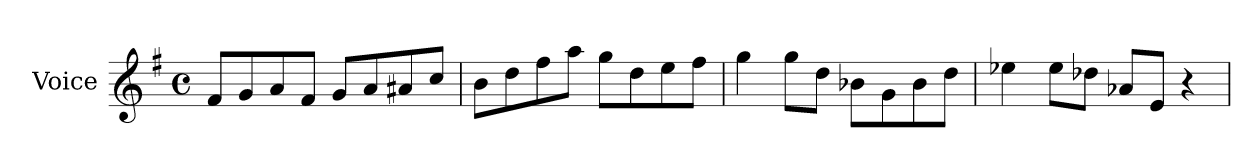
**kern
*part1
*staff1
*I"Voice
*I'Voice
*clefG2
*k[f#]
*M4/4
*met(c)
=1
8f#/L
8g/
8a/
8f#/J
8g/L
8a/
8a#X/
8cc/J
=2
8b\L
8dd\
8ff#\
8aa\J
8gg\L
8dd\
8ee\
8ff#\J
=3
4gg\
8gg\L
8dd\J
8b-X\L
8g\
8b-\
8dd\J
=4
4ee-X\
8ee-\L
8dd-X\J
8a-X/L
8e/J
4r
=
*-
